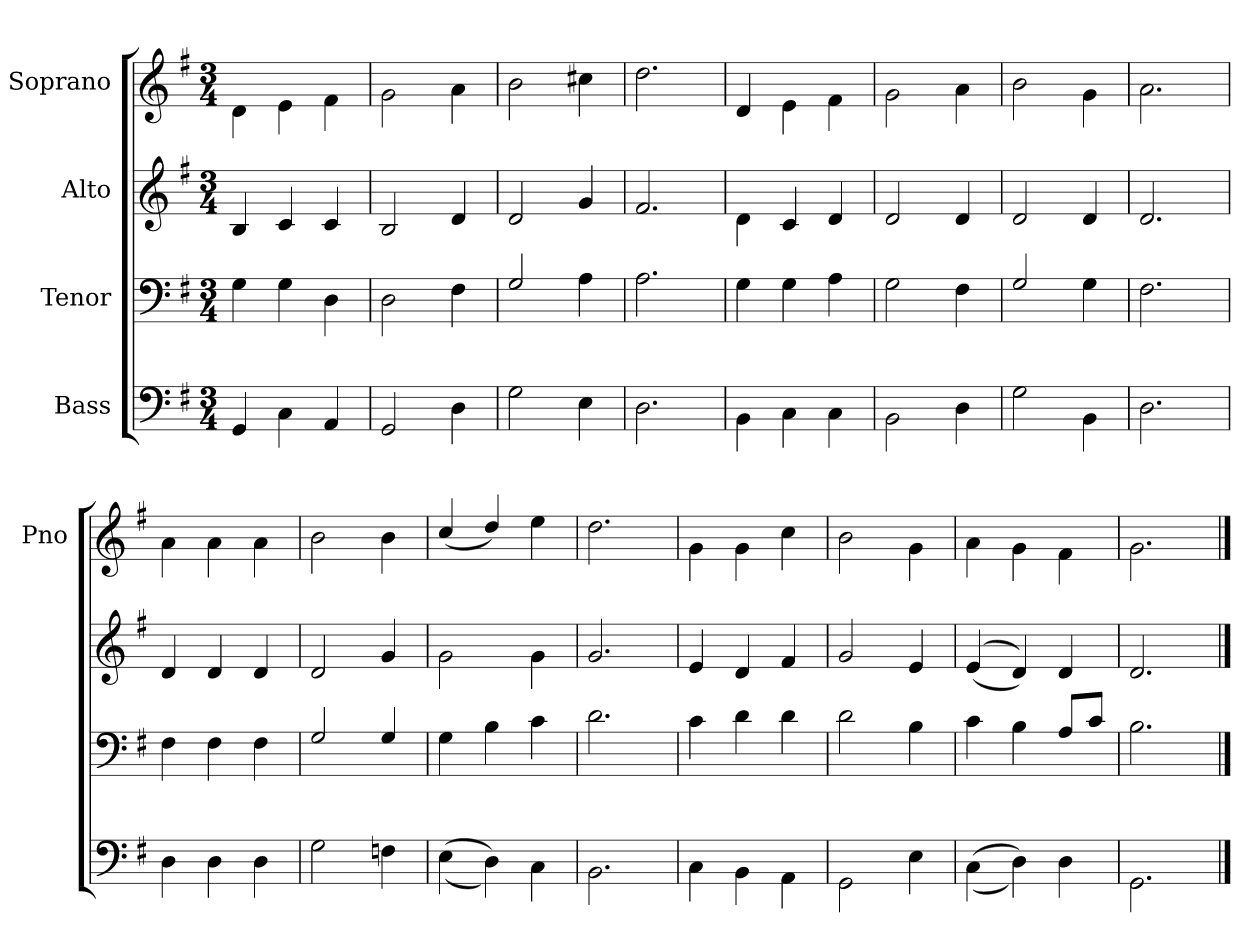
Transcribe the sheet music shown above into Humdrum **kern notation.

**kern	**kern	**kern	**kern
*part4	*part3	*part2	*part1
*staff4	*staff3	*staff2	*staff1
*I"Bass	*I"Tenor	*I"Alto	*I"Soprano
*	*	*	*I'Pno
*clefF4	*clefF4	*clefG2	*clefG2
*k[f#]	*k[f#]	*k[f#]	*k[f#]
*G:	*G:	*G:	*G:
*M3/4	*M3/4	*M3/4	*M3/4
=	=	=	=
4GG/	4G\	4B/	4d\
4C\	4G\	4c/	4e\
4AA/	4D\	4c/	4f#\
=	=	=	=
2GG/	2D\	2B/	2g\
4D\	4F#\	4d/	4a\
=	=	=	=
2G\	2G/	2d/	2b\
4E\	4A\	4g/	4cc#X\
=	=	=	=
2.D\	2.A\	2.f#/	2.dd\
=	=	=	=
4BB\	4G\	4d\	4d/
4C\	4G\	4c/	4e\
4C\	4A\	4d/	4f#\
=	=	=	=
2BB\	2G\	2d/	2g\
4D\	4F#\	4d/	4a\
=	=	=	=
2G\	2G/	2d/	2b\
4BB\	4G\	4d/	4g\
=	=	=	=
2.D\	2.F#\	2.d/	2.a\
=	=	=	=
4D\	4F#\	4d/	4a\
4D\	4F#\	4d/	4a\
4D\	4F#\	4d/	4a\
=	=	=	=
2G\	2G/	2d/	2b\
4Fn\	4G/	4g/	4b\
=	=	=	=
(>(>4E\	4G\	2g\	(>4cc/
4D\))	4B\	.	4dd/)
4C\	4c\	4g\	4ee\
=	=	=	=
2.BB\	2.d\	2.g/	2.dd\
=	=	=	=
4C\	4c\	4e/	4g\
4BB\	4d\	4d/	4g\
4AA\	4d\	4f#/	4cc\
=	=	=	=
2GG\	2d\	2g/	2b\
4E\	4B\	4e/	4g\
=	=	=	=
(<(>4C\	4c\	(<(<4e/	4a\
4D\))	4B\	4d/))	4g\
4D\	8A/L	4d/	4f#\
.	8c/J	.	.
=	=	=	=
2.GG\	2.B\	2.d/	2.g\
==	==	==	==
*-	*-	*-	*-
